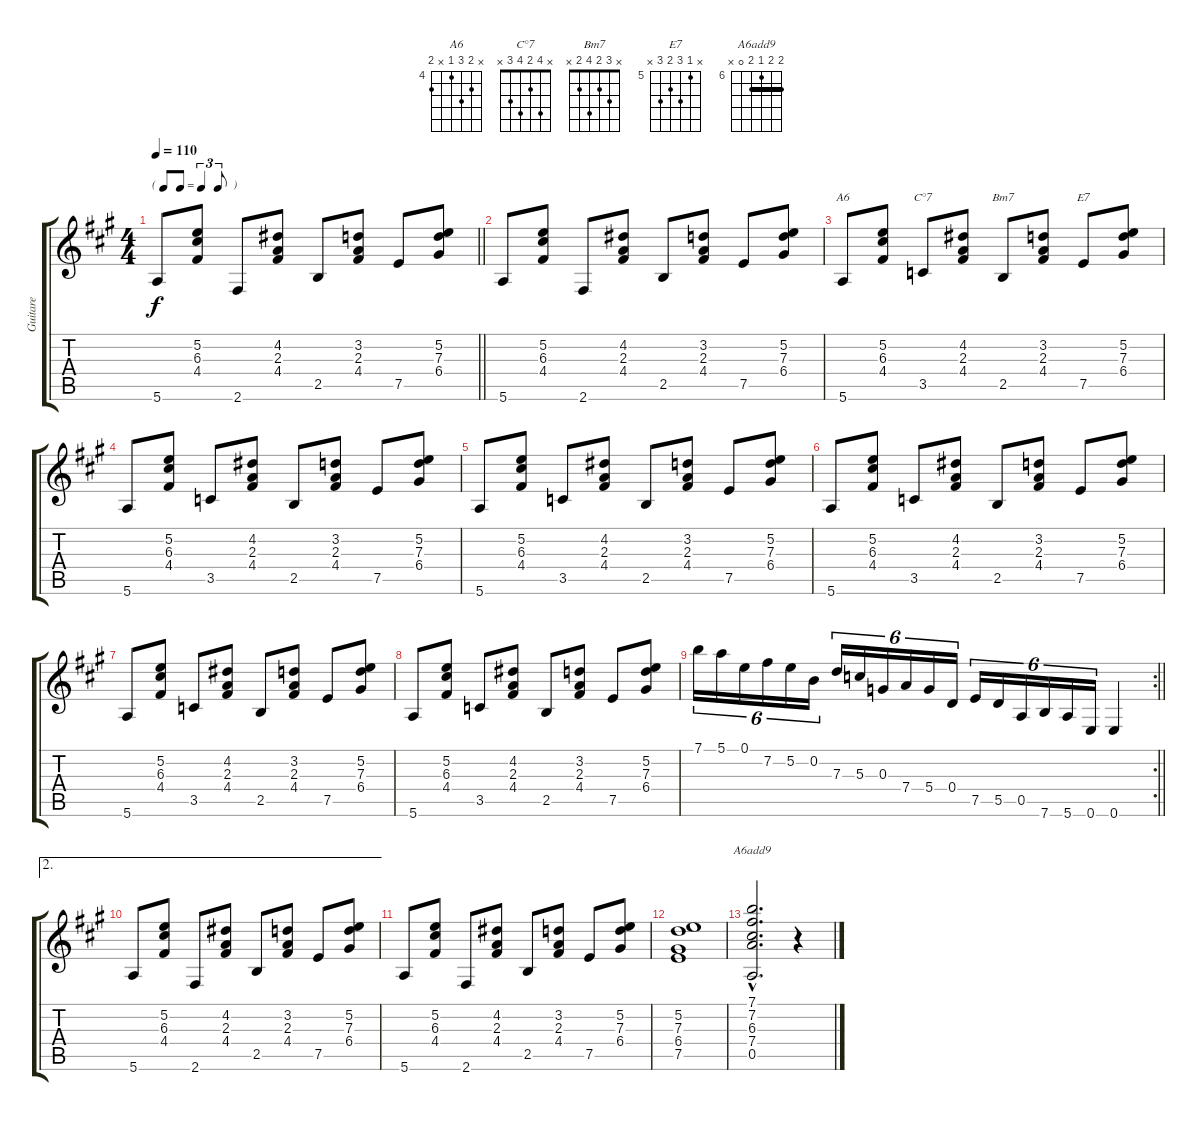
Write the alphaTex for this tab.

\track ("Guitare" "Guitare") {instrument acousticguitarnylon}
\staff {score tabs}
\tuning (E4 B3 G3 D3 A2 E2) {hide}
\chord ("A6" x 5 6 4 x 5) {firstfret 4}
\chord ("C°7" x 4 2 4 3 x)
\chord ("Bm7" x 3 2 4 2 x)
\chord ("E7" x 5 7 6 7 x) {firstfret 5}
\chord ("A6add9" 7 7 6 7 0 x) {firstfret 6 barre 7}
\ts (4 4)
\tf triplet8th
\tempo 110
\clef g2
\barLineRight lightlight
\ks a
5.6.8{dy f} (5.2 6.3 4.4).8 2.6.8 (4.2 2.3 4.4).8 2.5.8 (3.2 2.3 4.4).8 7.5.8 (5.2 7.3 6.4).8 |
5.6.8 (5.2 6.3 4.4).8 2.6.8 (4.2 2.3 4.4).8 2.5.8 (3.2 2.3 4.4).8 7.5.8 (5.2 7.3 6.4).8 |
5.6.8{ch "A6"} (5.2 6.3 4.4).8 3.5.8{ch "C°7"} (4.2 2.3 4.4).8 2.5.8{ch "Bm7"} (3.2 2.3 4.4).8 7.5.8{ch "E7"} (5.2 7.3 6.4).8 |
5.6.8 (5.2 6.3 4.4).8 3.5.8 (4.2 2.3 4.4).8 2.5.8 (3.2 2.3 4.4).8 7.5.8 (5.2 7.3 6.4).8 |
5.6.8 (5.2 6.3 4.4).8 3.5.8 (4.2 2.3 4.4).8 2.5.8 (3.2 2.3 4.4).8 7.5.8 (5.2 7.3 6.4).8 |
5.6.8 (5.2 6.3 4.4).8 3.5.8 (4.2 2.3 4.4).8 2.5.8 (3.2 2.3 4.4).8 7.5.8 (5.2 7.3 6.4).8 |
5.6.8 (5.2 6.3 4.4).8 3.5.8 (4.2 2.3 4.4).8 2.5.8 (3.2 2.3 4.4).8 7.5.8 (5.2 7.3 6.4).8 |
5.6.8 (5.2 6.3 4.4).8 3.5.8 (4.2 2.3 4.4).8 2.5.8 (3.2 2.3 4.4).8 7.5.8 (5.2 7.3 6.4).8 |
\rc 2
\barLineRight lightlight
7.1.16{tu (6 4)} 5.1.16{tu (6 4)} 0.1.16{tu (6 4)} 7.2.16{tu (6 4)} 5.2.16{tu (6 4)} 0.2.16{tu (6 4)} 7.3.16{tu (6 4)} 5.3.16{tu (6 4)} 0.3.16{tu (6 4)} 7.4.16{tu (6 4)} 5.4.16{tu (6 4)} 0.4.16{tu (6 4)} 7.5.16{tu (6 4)} 5.5.16{tu (6 4)} 0.5.16{tu (6 4)} 7.6.16{tu (6 4)} 5.6.16{tu (6 4)} 0.6.16{tu (6 4)} 0.6.4 |
\ae 2
5.6.8 (5.2 6.3 4.4).8 2.6.8 (4.2 2.3 4.4).8 2.5.8 (3.2 2.3 4.4).8 7.5.8 (5.2 7.3 6.4).8 |
5.6.8 (5.2 6.3 4.4).8 2.6.8 (4.2 2.3 4.4).8 2.5.8 (3.2 2.3 4.4).8 7.5.8 (5.2 7.3 6.4).8 |
(5.2 7.3 6.4 7.5).1 |
(7.1{hac} 7.2{hac} 6.3{hac} 7.4{hac} 0.5{hac}).2{d ch "A6add9"} r.4
